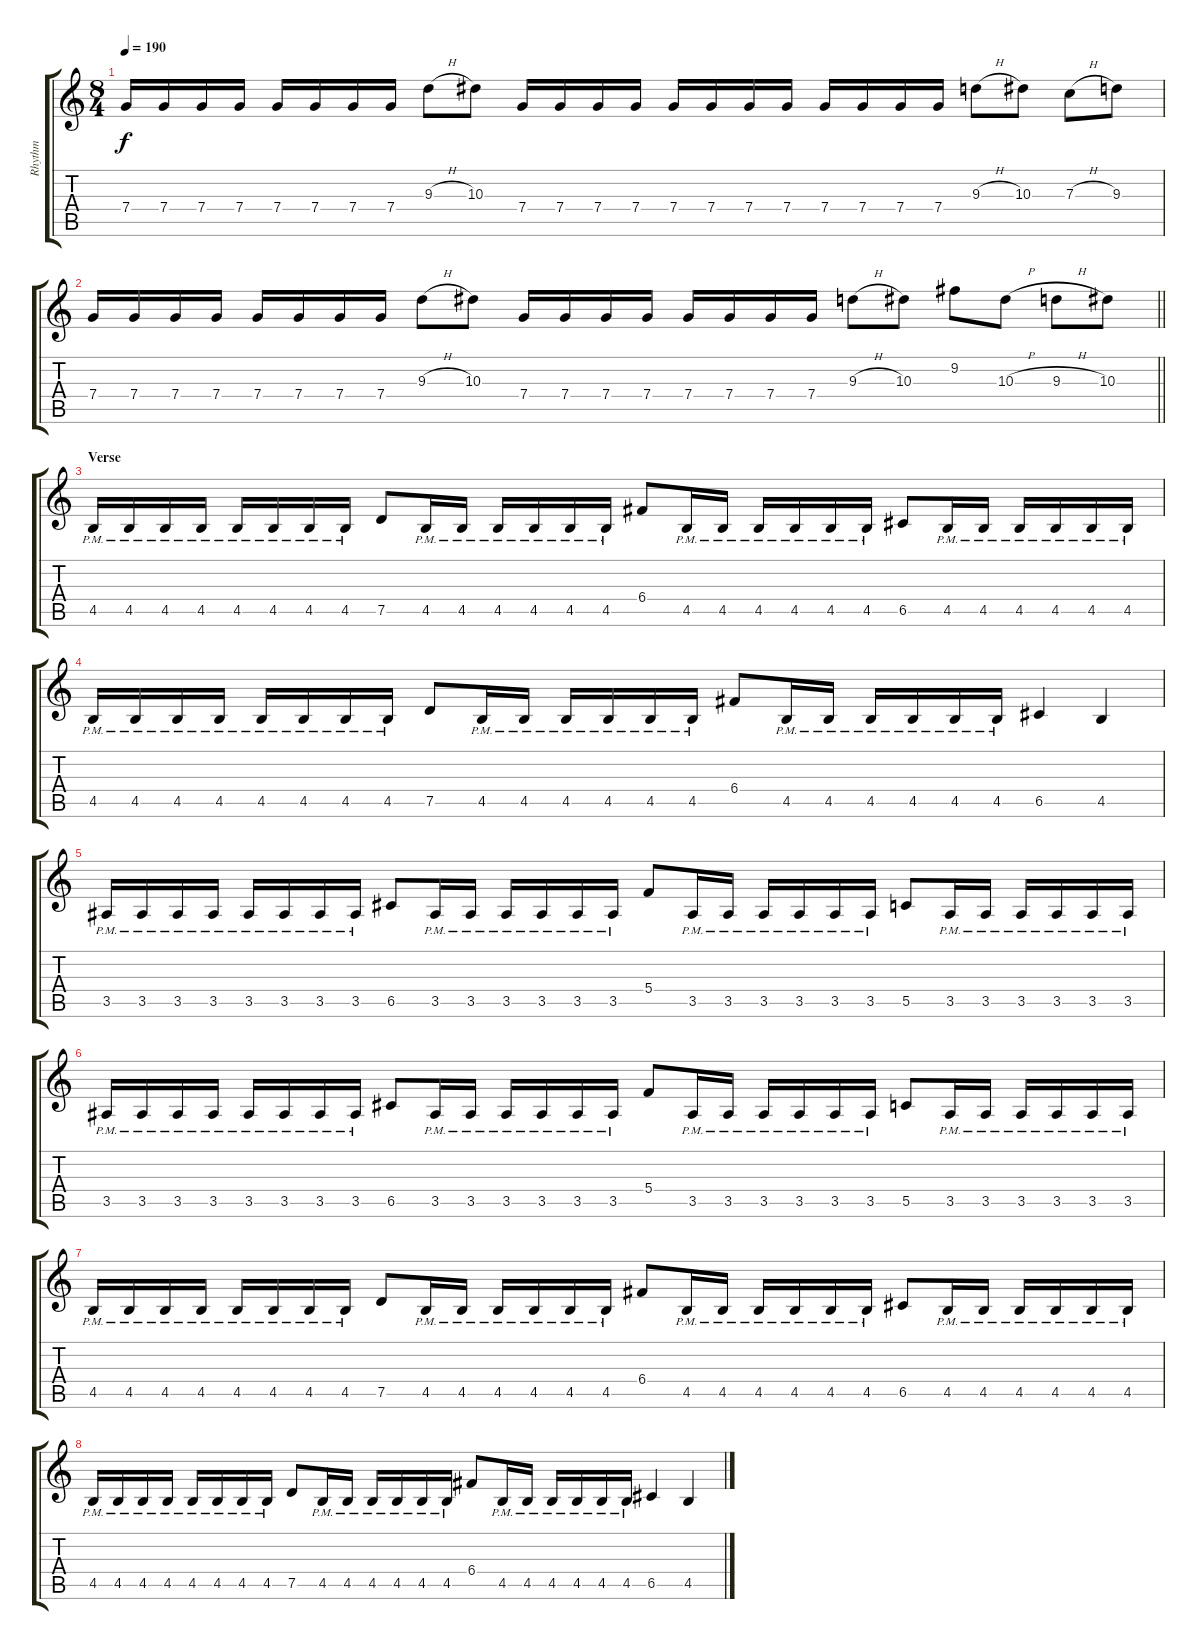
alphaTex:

\track ("Rhythm" "Rhythm") {instrument distortionguitar}
\staff {score tabs}
\tuning (D4 A3 F3 C3 G2 D2) {hide}
\ts (8 4)
\tempo 190
\clef g2
\ks c
7.4.16{dy f} 7.4.16 7.4.16 7.4.16 7.4.16 7.4.16 7.4.16 7.4.16 9.3{h}.8 10.3.8 7.4.16 7.4.16 7.4.16 7.4.16 7.4.16 7.4.16 7.4.16 7.4.16 7.4.16 7.4.16 7.4.16 7.4.16 9.3{h}.8 10.3.8 7.3{h}.8 9.3.8 |
\barLineRight lightlight
7.4.16 7.4.16 7.4.16 7.4.16 7.4.16 7.4.16 7.4.16 7.4.16 9.3{h}.8 10.3.8 7.4.16 7.4.16 7.4.16 7.4.16 7.4.16 7.4.16 7.4.16 7.4.16 9.3{h}.8 10.3.8 9.2.8 10.3{h}.8 9.3{h}.8 10.3.8 |
\section ("" "Verse")
4.5{pm}.16 4.5{pm}.16 4.5{pm}.16 4.5{pm}.16 4.5{pm}.16 4.5{pm}.16 4.5{pm}.16 4.5{pm}.16 7.5.8 4.5{pm}.16 4.5{pm}.16 4.5{pm}.16 4.5{pm}.16 4.5{pm}.16 4.5{pm}.16 6.4.8 4.5{pm}.16 4.5{pm}.16 4.5{pm}.16 4.5{pm}.16 4.5{pm}.16 4.5{pm}.16 6.5.8 4.5{pm}.16 4.5{pm}.16 4.5{pm}.16 4.5{pm}.16 4.5{pm}.16 4.5{pm}.16 |
4.5{pm}.16 4.5{pm}.16 4.5{pm}.16 4.5{pm}.16 4.5{pm}.16 4.5{pm}.16 4.5{pm}.16 4.5{pm}.16 7.5.8 4.5{pm}.16 4.5{pm}.16 4.5{pm}.16 4.5{pm}.16 4.5{pm}.16 4.5{pm}.16 6.4.8 4.5{pm}.16 4.5{pm}.16 4.5{pm}.16 4.5{pm}.16 4.5{pm}.16 4.5{pm}.16 6.5.4 4.5.4 |
3.5{pm}.16 3.5{pm}.16 3.5{pm}.16 3.5{pm}.16 3.5{pm}.16 3.5{pm}.16 3.5{pm}.16 3.5{pm}.16 6.5.8 3.5{pm}.16 3.5{pm}.16 3.5{pm}.16 3.5{pm}.16 3.5{pm}.16 3.5{pm}.16 5.4.8 3.5{pm}.16 3.5{pm}.16 3.5{pm}.16 3.5{pm}.16 3.5{pm}.16 3.5{pm}.16 5.5.8 3.5{pm}.16 3.5{pm}.16 3.5{pm}.16 3.5{pm}.16 3.5{pm}.16 3.5{pm}.16 |
3.5{pm}.16 3.5{pm}.16 3.5{pm}.16 3.5{pm}.16 3.5{pm}.16 3.5{pm}.16 3.5{pm}.16 3.5{pm}.16 6.5.8 3.5{pm}.16 3.5{pm}.16 3.5{pm}.16 3.5{pm}.16 3.5{pm}.16 3.5{pm}.16 5.4.8 3.5{pm}.16 3.5{pm}.16 3.5{pm}.16 3.5{pm}.16 3.5{pm}.16 3.5{pm}.16 5.5.8 3.5{pm}.16 3.5{pm}.16 3.5{pm}.16 3.5{pm}.16 3.5{pm}.16 3.5{pm}.16 |
4.5{pm}.16 4.5{pm}.16 4.5{pm}.16 4.5{pm}.16 4.5{pm}.16 4.5{pm}.16 4.5{pm}.16 4.5{pm}.16 7.5.8 4.5{pm}.16 4.5{pm}.16 4.5{pm}.16 4.5{pm}.16 4.5{pm}.16 4.5{pm}.16 6.4.8 4.5{pm}.16 4.5{pm}.16 4.5{pm}.16 4.5{pm}.16 4.5{pm}.16 4.5{pm}.16 6.5.8 4.5{pm}.16 4.5{pm}.16 4.5{pm}.16 4.5{pm}.16 4.5{pm}.16 4.5{pm}.16 |
4.5{pm}.16 4.5{pm}.16 4.5{pm}.16 4.5{pm}.16 4.5{pm}.16 4.5{pm}.16 4.5{pm}.16 4.5{pm}.16 7.5.8 4.5{pm}.16 4.5{pm}.16 4.5{pm}.16 4.5{pm}.16 4.5{pm}.16 4.5{pm}.16 6.4.8 4.5{pm}.16 4.5{pm}.16 4.5{pm}.16 4.5{pm}.16 4.5{pm}.16 4.5{pm}.16 6.5.4 4.5.4
